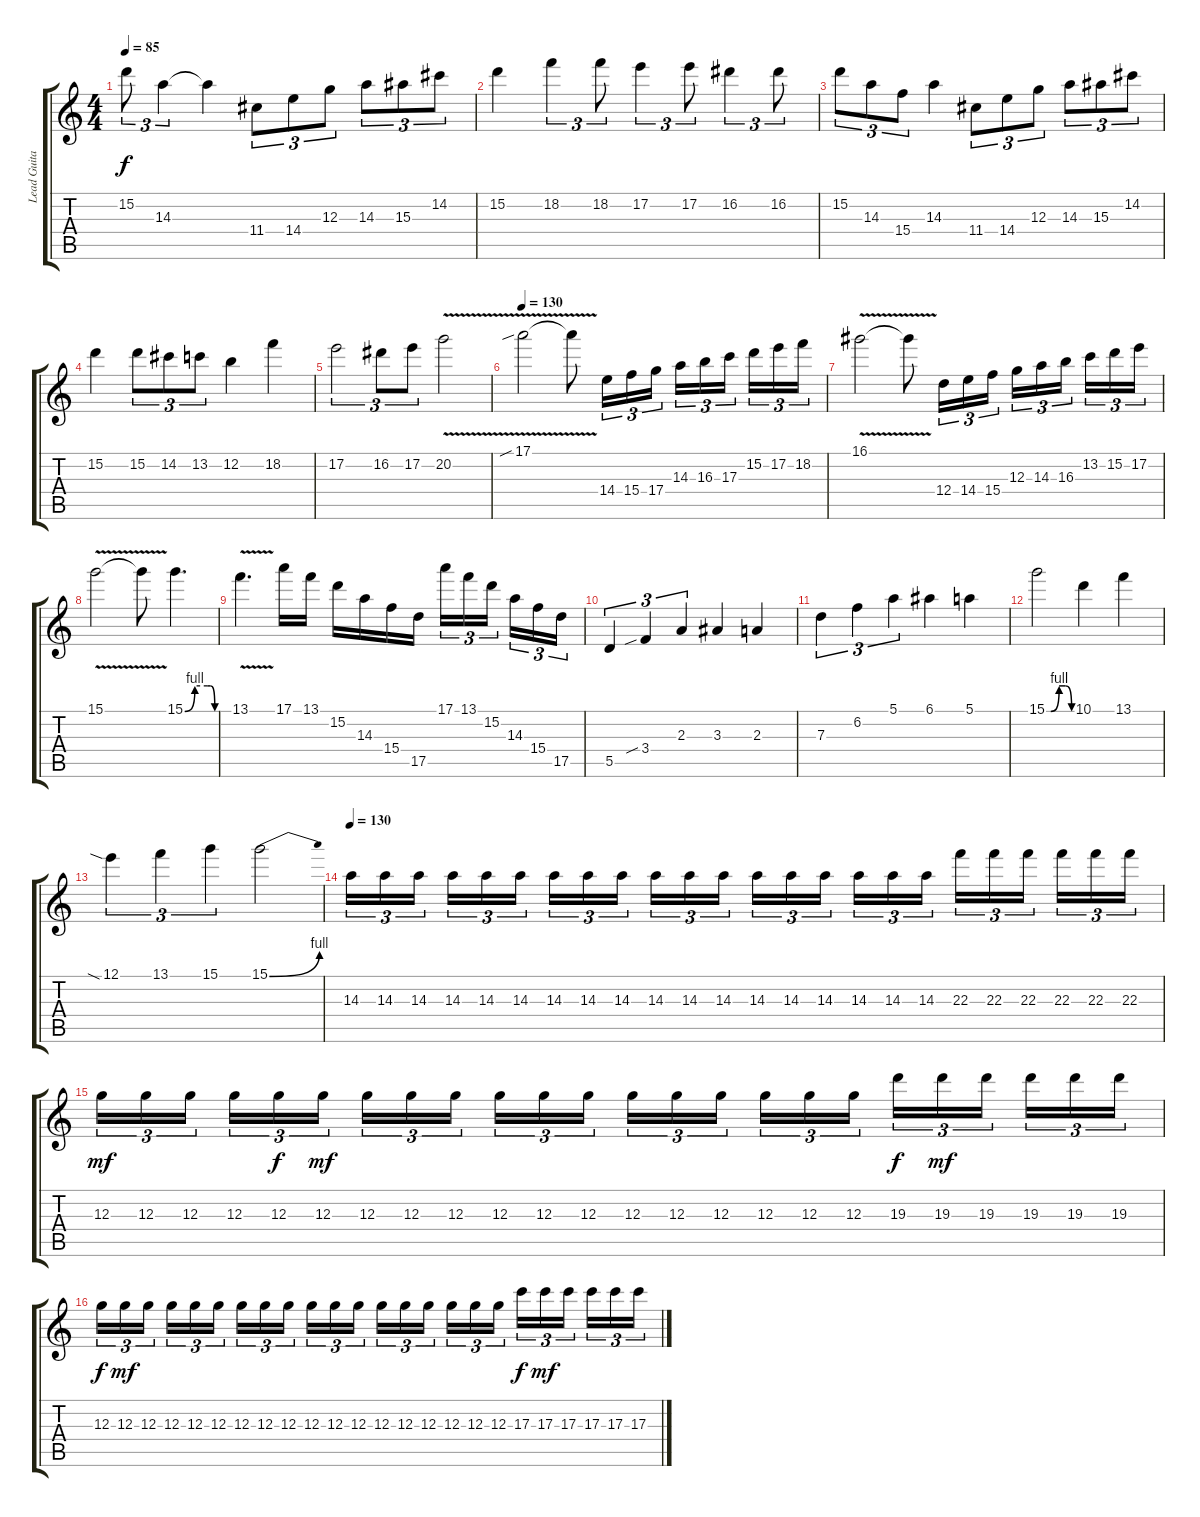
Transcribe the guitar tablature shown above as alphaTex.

\track ("Lead Guitar 2" "Lead Guita") {instrument distortionguitar}
\staff {score tabs}
\tuning (E4 B3 G3 D3 A2 D2) {hide}
\ts (4 4)
\tempo 85
\clef g2
\ks c
15.2.8{tu (3 2) dy f} 14.3.4{tu (3 2)} 14.3{t}.4 11.4.8{tu (3 2)} 14.4.8{tu (3 2)} 12.3.8{tu (3 2)} 14.3.8{tu (3 2)} 15.3.8{tu (3 2)} 14.2.8{tu (3 2)} |
15.2.4 18.2.4{tu (3 2)} 18.2.8{tu (3 2)} 17.2.4{tu (3 2)} 17.2.8{tu (3 2)} 16.2.4{tu (3 2)} 16.2.8{tu (3 2)} |
15.2.8{tu (3 2)} 14.3.8{tu (3 2)} 15.4.8{tu (3 2)} 14.3.4 11.4.8{tu (3 2)} 14.4.8{tu (3 2)} 12.3.8{tu (3 2)} 14.3.8{tu (3 2)} 15.3.8{tu (3 2)} 14.2.8{tu (3 2)} |
15.2.4 15.2.8{tu (3 2)} 14.2.8{tu (3 2)} 13.2.8{tu (3 2)} 12.2.4 18.2.4 |
17.2.2{tu (3 2)} 16.2.8{tu (3 2)} 17.2.8{tu (3 2)} 20.2{v}.2 |
\tempo 130
17.1{v sib}.2 17.1{t}.8 14.4.16{tu (3 2)} 15.4.16{tu (3 2)} 17.4.16{tu (3 2)} 14.3.16{tu (3 2)} 16.3.16{tu (3 2)} 17.3.16{tu (3 2) beam splitsecondary} 15.2.16{tu (3 2)} 17.2.16{tu (3 2)} 18.2.16{tu (3 2)} |
16.1{v}.2 16.1{t}.8 12.4.16{tu (3 2)} 14.4.16{tu (3 2)} 15.4.16{tu (3 2)} 12.3.16{tu (3 2)} 14.3.16{tu (3 2)} 16.3.16{tu (3 2) beam splitsecondary} 13.2.16{tu (3 2)} 15.2.16{tu (3 2)} 17.2.16{tu (3 2)} |
15.1{v}.2 15.1{t}.8 15.1{be (custom 0 0 20 4 45 4 51 4 60 0)}.4{d} |
13.1{v}.4{d} 17.1.16 13.1.16 15.2.16 14.3.16 15.4.16 17.5.16 17.1.16{tu (3 2)} 13.1.16{tu (3 2)} 15.2.16{tu (3 2) beam splitsecondary} 14.3.16{tu (3 2)} 15.4.16{tu (3 2)} 17.5.16{tu (3 2)} |
5.5.4{tu (3 2)} 3.4{sib}.4{tu (3 2)} 2.3.4{tu (3 2)} 3.3.4 2.3.4 |
7.3.4{tu (3 2)} 6.2.4{tu (3 2)} 5.1.4{tu (3 2)} 6.1.4 5.1.4 |
15.1{be (custom 0 0 10 0 30 4 45 4 60 0)}.2 10.1.4 13.1.4 |
12.1{sia}.4{tu (3 2)} 13.1.4{tu (3 2)} 15.1.4{tu (3 2)} 15.1{be (bend 0 0 60 4)}.2 |
\tempo 130
14.3.16{tu (3 2)} 14.3.16{tu (3 2)} 14.3.16{tu (3 2) beam splitsecondary} 14.3.16{tu (3 2)} 14.3.16{tu (3 2)} 14.3.16{tu (3 2)} 14.3.16{tu (3 2)} 14.3.16{tu (3 2)} 14.3.16{tu (3 2) beam splitsecondary} 14.3.16{tu (3 2)} 14.3.16{tu (3 2)} 14.3.16{tu (3 2)} 14.3.16{tu (3 2)} 14.3.16{tu (3 2)} 14.3.16{tu (3 2) beam splitsecondary} 14.3.16{tu (3 2)} 14.3.16{tu (3 2)} 14.3.16{tu (3 2)} 22.3.16{tu (3 2)} 22.3.16{tu (3 2)} 22.3.16{tu (3 2) beam splitsecondary} 22.3.16{tu (3 2)} 22.3.16{tu (3 2)} 22.3.16{tu (3 2)} |
12.3.16{tu (3 2) dy mf} 12.3.16{tu (3 2)} 12.3.16{tu (3 2) beam splitsecondary} 12.3.16{tu (3 2)} 12.3.16{tu (3 2) dy f} 12.3.16{tu (3 2) dy mf} 12.3.16{tu (3 2)} 12.3.16{tu (3 2)} 12.3.16{tu (3 2) beam splitsecondary} 12.3.16{tu (3 2)} 12.3.16{tu (3 2)} 12.3.16{tu (3 2)} 12.3.16{tu (3 2)} 12.3.16{tu (3 2)} 12.3.16{tu (3 2) beam splitsecondary} 12.3.16{tu (3 2)} 12.3.16{tu (3 2)} 12.3.16{tu (3 2)} 19.3.16{tu (3 2) dy f} 19.3.16{tu (3 2) dy mf} 19.3.16{tu (3 2) beam splitsecondary} 19.3.16{tu (3 2)} 19.3.16{tu (3 2)} 19.3.16{tu (3 2)} |
12.3.16{tu (3 2) dy f} 12.3.16{tu (3 2) dy mf} 12.3.16{tu (3 2) beam splitsecondary} 12.3.16{tu (3 2)} 12.3.16{tu (3 2)} 12.3.16{tu (3 2)} 12.3.16{tu (3 2)} 12.3.16{tu (3 2)} 12.3.16{tu (3 2) beam splitsecondary} 12.3.16{tu (3 2)} 12.3.16{tu (3 2)} 12.3.16{tu (3 2)} 12.3.16{tu (3 2)} 12.3.16{tu (3 2)} 12.3.16{tu (3 2) beam splitsecondary} 12.3.16{tu (3 2)} 12.3.16{tu (3 2)} 12.3.16{tu (3 2)} 17.3.16{tu (3 2) dy f} 17.3.16{tu (3 2) dy mf} 17.3.16{tu (3 2) beam splitsecondary} 17.3.16{tu (3 2)} 17.3.16{tu (3 2)} 17.3.16{tu (3 2)}
